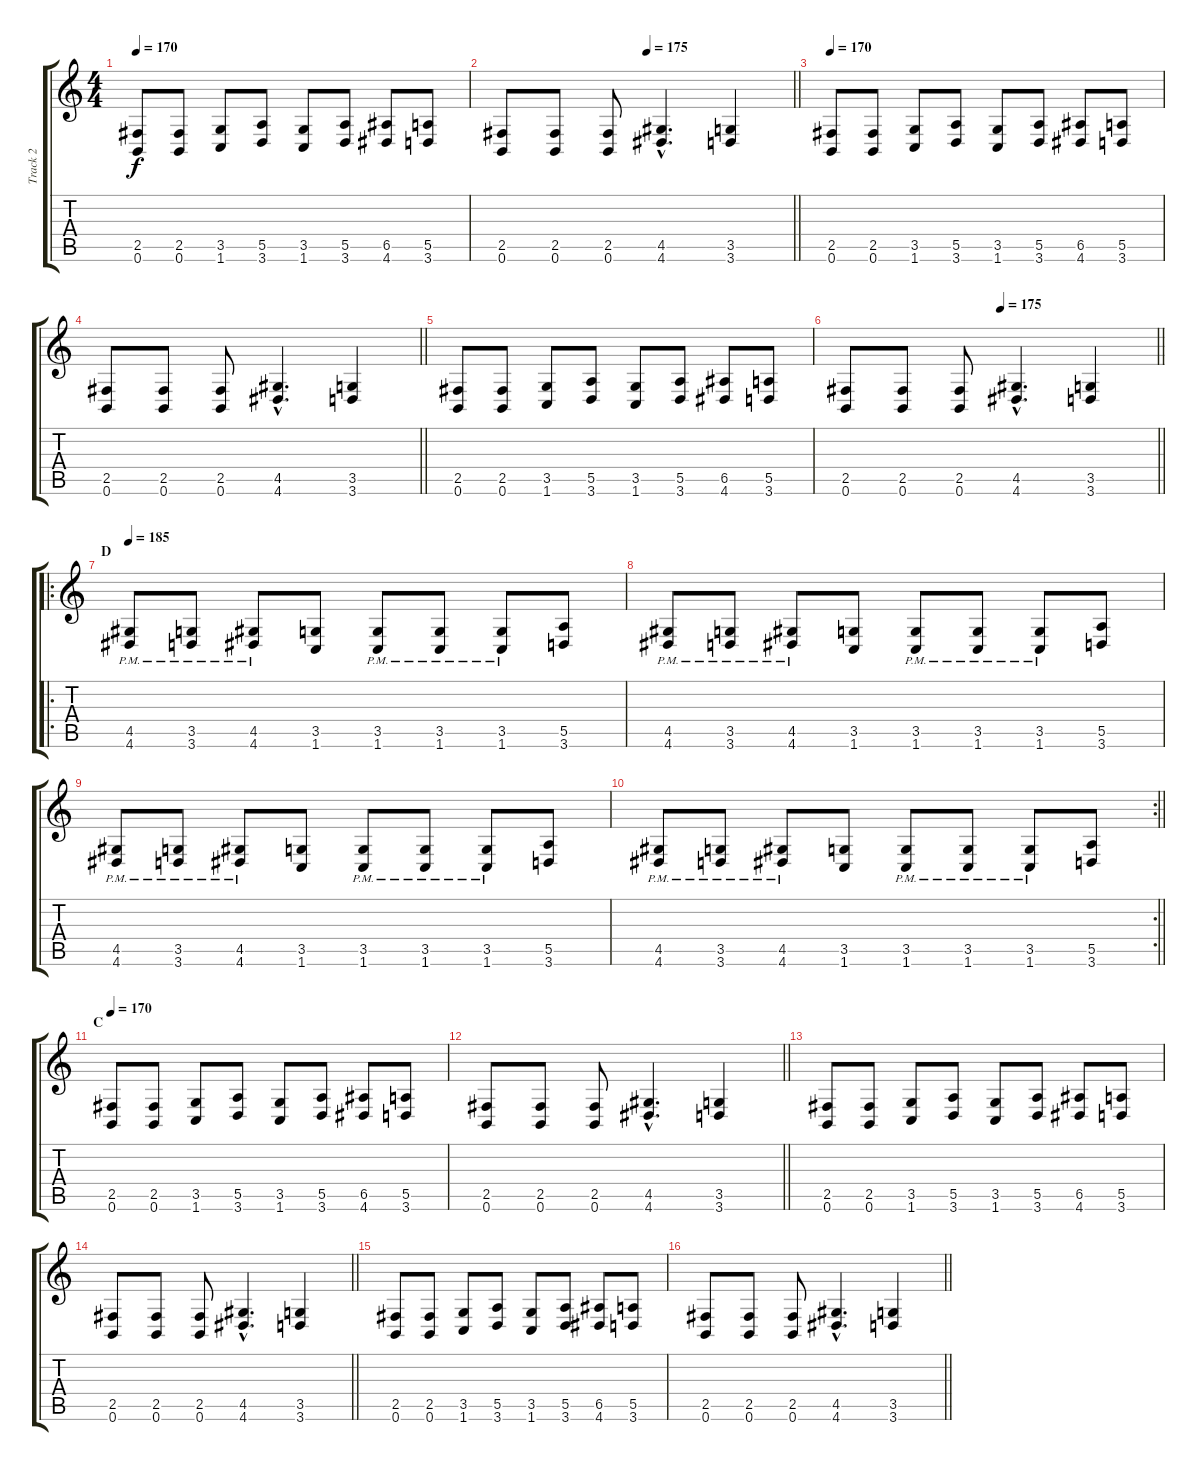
\track ("Track 2" "Track 2") {instrument distortionguitar}
\staff {score tabs}
\tuning (B3 Gb3 D3 A2 E2 B1) {hide}
\ts (4 4)
\tempo 170
\clef g2
\ks c
(2.5 0.6).8{dy f} (2.5 0.6).8 (3.5 1.6).8 (5.5 3.6).8 (3.5 1.6).8 (5.5 3.6).8 (6.5 4.6).8 (5.5 3.6).8 |
\tempo (175 0.5)
\barLineRight lightlight
(2.5 0.6).8 (2.5 0.6).8 (2.5 0.6).8 (4.5{hac} 4.6{hac}).4{d} (3.5 3.6).4 |
\tempo 170
(2.5 0.6).8 (2.5 0.6).8 (3.5 1.6).8 (5.5 3.6).8 (3.5 1.6).8 (5.5 3.6).8 (6.5 4.6).8 (5.5 3.6).8 |
\barLineRight lightlight
(2.5 0.6).8 (2.5 0.6).8 (2.5 0.6).8 (4.5{hac} 4.6{hac}).4{d} (3.5 3.6).4 |
(2.5 0.6).8 (2.5 0.6).8 (3.5 1.6).8 (5.5 3.6).8 (3.5 1.6).8 (5.5 3.6).8 (6.5 4.6).8 (5.5 3.6).8 |
\tempo (175 0.5)
\barLineRight lightlight
(2.5 0.6).8 (2.5 0.6).8 (2.5 0.6).8 (4.5{hac} 4.6{hac}).4{d} (3.5 3.6).4 |
\ro
\section ("" "D")
\tempo 185
(4.5{pm} 4.6{pm}).8 (3.5{pm} 3.6{pm}).8 (4.5{pm} 4.6{pm}).8 (3.5 1.6).8 (3.5{pm} 1.6{pm}).8 (3.5{pm} 1.6{pm}).8 (3.5{pm} 1.6{pm}).8 (5.5 3.6).8 |
(4.5{pm} 4.6{pm}).8 (3.5{pm} 3.6{pm}).8 (4.5{pm} 4.6{pm}).8 (3.5 1.6).8 (3.5{pm} 1.6{pm}).8 (3.5{pm} 1.6{pm}).8 (3.5{pm} 1.6{pm}).8 (5.5 3.6).8 |
(4.5{pm} 4.6{pm}).8 (3.5{pm} 3.6{pm}).8 (4.5{pm} 4.6{pm}).8 (3.5 1.6).8 (3.5{pm} 1.6{pm}).8 (3.5{pm} 1.6{pm}).8 (3.5{pm} 1.6{pm}).8 (5.5 3.6).8 |
\rc 2
\barLineRight lightlight
(4.5{pm} 4.6{pm}).8 (3.5{pm} 3.6{pm}).8 (4.5{pm} 4.6{pm}).8 (3.5 1.6).8 (3.5{pm} 1.6{pm}).8 (3.5{pm} 1.6{pm}).8 (3.5{pm} 1.6{pm}).8 (5.5 3.6).8 |
\section ("" "C")
\tempo 170
(2.5 0.6).8 (2.5 0.6).8 (3.5 1.6).8 (5.5 3.6).8 (3.5 1.6).8 (5.5 3.6).8 (6.5 4.6).8 (5.5 3.6).8 |
\barLineRight lightlight
(2.5 0.6).8 (2.5 0.6).8 (2.5 0.6).8 (4.5{hac} 4.6{hac}).4{d} (3.5 3.6).4 |
(2.5 0.6).8 (2.5 0.6).8 (3.5 1.6).8 (5.5 3.6).8 (3.5 1.6).8 (5.5 3.6).8 (6.5 4.6).8 (5.5 3.6).8 |
\barLineRight lightlight
(2.5 0.6).8 (2.5 0.6).8 (2.5 0.6).8 (4.5{hac} 4.6{hac}).4{d} (3.5 3.6).4 |
(2.5 0.6).8 (2.5 0.6).8 (3.5 1.6).8 (5.5 3.6).8 (3.5 1.6).8 (5.5 3.6).8 (6.5 4.6).8 (5.5 3.6).8 |
\barLineRight lightlight
(2.5 0.6).8 (2.5 0.6).8 (2.5 0.6).8 (4.5{hac} 4.6{hac}).4{d} (3.5 3.6).4
